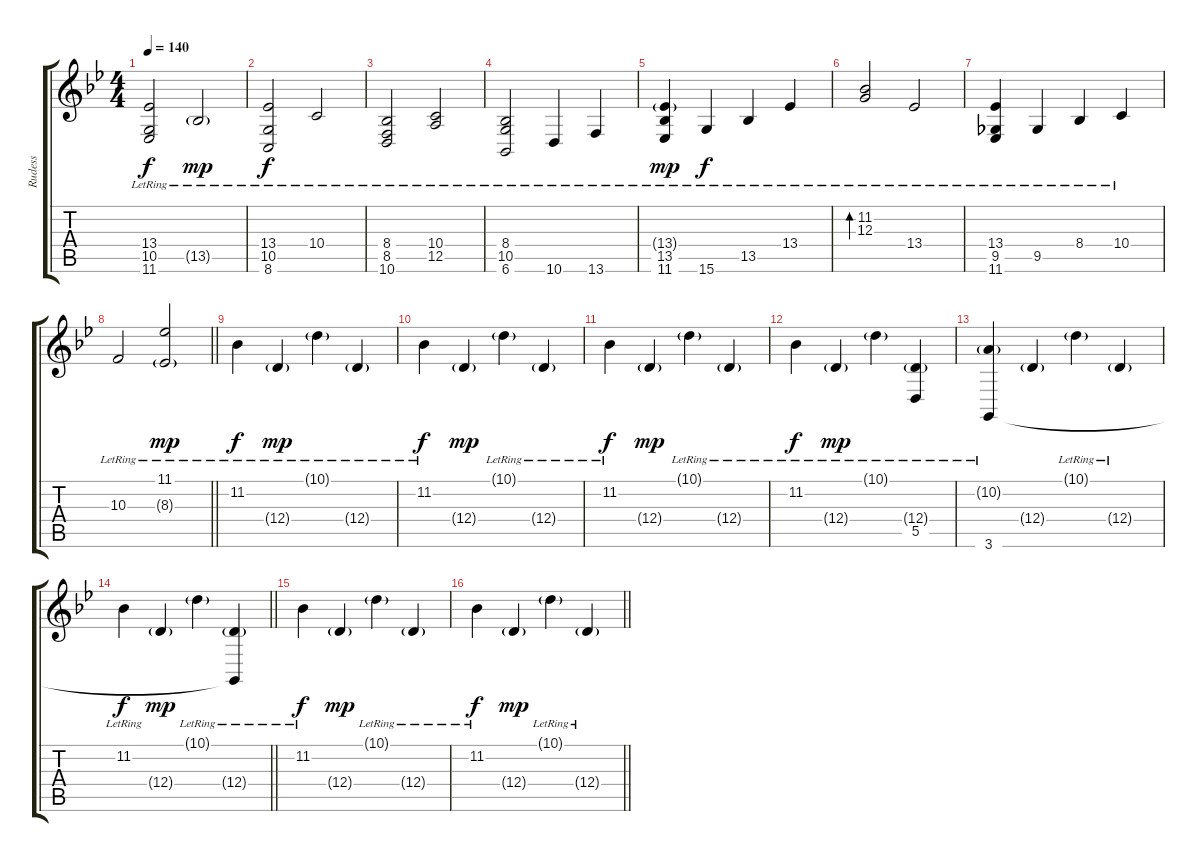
\track ("Rudess" "Rudess") {instrument brightacousticpiano}
\staff {score tabs}
\tuning (E4 B3 G3 D3 A2 E2) {hide}
\ts (4 4)
\tempo 140
\clef g2
\ks bb
(13.4{lr} 10.5{lr} 11.6{lr}).2{dy f} 13.5{g lr}.2{dy mp} |
(13.4{lr} 10.5{lr} 8.6{lr}).2{dy f} 10.4{lr}.2 |
(8.4{lr} 8.5{lr} 10.6{lr}).2 (10.4{lr} 12.5{lr}).2 |
(8.4{lr} 10.5{lr} 6.6{lr}).2 10.6{lr}.4 13.6{lr}.4 |
(13.4{g lr} 13.5{lr} 11.6{lr}).4{dy mp} 15.6{lr}.4{dy f} 13.5{lr}.4 13.4{lr}.4 |
(11.2{lr} 12.3{lr}).2{bd 240} 13.4{lr}.2 |
(13.4{lr} 9.5{lr} 11.6{lr}).4 9.5{lr}.4 8.4{lr}.4 10.4{lr}.4 |
\barLineRight lightlight
10.3{lr}.2 (11.1{lr} 8.3{g lr}).2{dy mp} |
11.2{lr}.4{dy f} 12.4{g lr}.4{dy mp} 10.1{g lr}.4 12.4{g lr}.4 |
11.2{lr}.4{dy f} 12.4{g}.4{dy mp} 10.1{g lr}.4 12.4{g lr}.4 |
11.2{lr}.4{dy f} 12.4{g}.4{dy mp} 10.1{g lr}.4 12.4{g lr}.4 |
11.2{lr}.4{dy f} 12.4{g lr}.4{dy mp} 10.1{g lr}.4 (12.4{g lr} 5.5{lr}).4 |
(10.2{g lr} 3.6{lr}).4 12.4{g}.4 10.1{g lr}.4 12.4{g lr}.4 |
\barLineRight lightlight
11.2{lr}.4{dy f} 12.4{g}.4{dy mp} 10.1{g lr}.4 (12.4{g lr} 3.6{t}).4 |
11.2{lr}.4{dy f} 12.4{g}.4{dy mp} 10.1{g lr}.4 12.4{g lr}.4 |
\barLineRight lightlight
11.2{lr}.4{dy f} 12.4{g}.4{dy mp} 10.1{g lr}.4 12.4{g lr}.4
